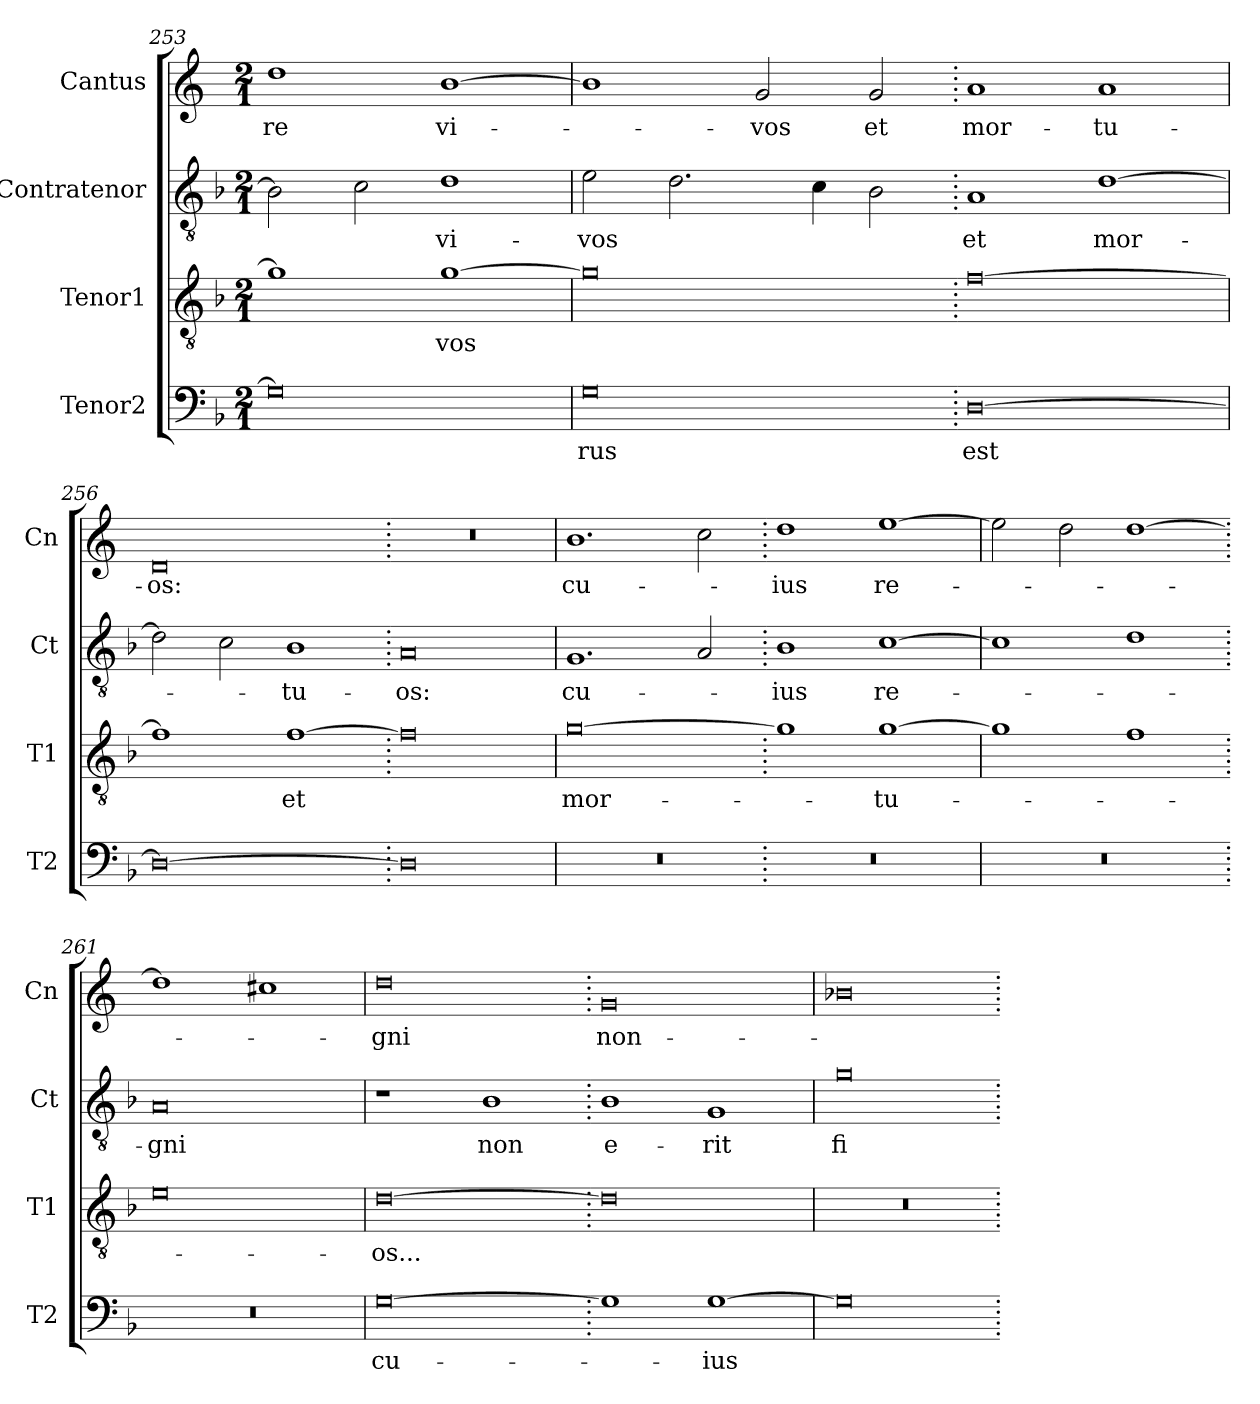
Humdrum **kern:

**kern	**text	**kern	**text	**kern	**text	**kern	**text
*part4	*part4	*part3	*part3	*part2	*part2	*part1	*part1
*staff4	*staff4	*staff3	*staff3	*staff2	*staff2	*staff1	*staff1
*I"Tenor2	*	*I"Tenor1	*	*I"Contratenor	*	*I"Cantus	*
*I'T2	*	*I'T1	*	*I'Ct	*	*I'Cn	*
*clefF4	*	*clefGv2	*	*clefGv2	*	*clefG2	*
*k[b-]	*	*k[b-]	*	*k[b-]	*	*k[]	*
*M2/1	*	*M2/1	*	*M2/1	*	*M2/1	*
=253	=253	=253	=253	=253	=253	=253	=253
0G]	.	1g]	.	2B-\]	.	1dd	-re
.	.	.	.	2c\	.	.	.
.	.	[1g	-vos	1d	vi-	[1b	vi-
=254	=254	=254	=254	=254	=254	=254	=254
0G	-rus	0g]	.	2e\	-vos	1b]	.
.	.	.	.	2.d\	.	.	.
.	.	.	.	.	.	2g/	-vos
.	.	.	.	4c\	.	.	.
.	.	.	.	2B-\	.	2g/	et
=255.	=255.	=255.	=255.	=255.	=255.	=255.	=255.
[0D	est	[0f	.	1A	et	1a	mor-
.	.	.	.	[1d	mor-	1a	-tu-
=256	=256	=256	=256	=256	=256	=256	=256
0D_	.	1f]	.	2d\]	.	0d	-os:
.	.	.	.	2c\	.	.	.
.	.	[1f	et	1B-	-tu-	.	.
=257.	=257.	=257.	=257.	=257.	=257.	=257.	=257.
0D]	.	0f]	.	0A	-os:	0r	.
=258	=258	=258	=258	=258	=258	=258	=258
0r	.	[0g	mor-	1.G	cu-	1.b	cu-
.	.	.	.	2A/	.	2cc\	.
=259.	=259.	=259.	=259.	=259.	=259.	=259.	=259.
0r	.	1g]	.	1B-	-ius	1dd	-ius
.	.	[1g	-tu-	[1c	re-	[1ee	re-
=260	=260	=260	=260	=260	=260	=260	=260
0r	.	1g]	.	1c]	.	2ee\]	.
.	.	.	.	.	.	2dd\	.
.	.	1f	.	1d	.	[1dd	.
=261.	=261.	=261.	=261.	=261.	=261.	=261.	=261.
0r	.	0e	.	0A	-gni	1dd]	.
.	.	.	.	.	.	1cc#X	.
=262	=262	=262	=262	=262	=262	=262	=262
[0G	cu-	[0d	-os...	1r	.	0dd	-gni
.	.	.	.	1B-	non	.	.
=263.	=263.	=263.	=263.	=263.	=263.	=263.	=263.
1G]	.	0d]	.	1B-	e-	0g	non-
[1G	-ius	.	.	1G	-rit	.	.
=264	=264	=264	=264	=264	=264	=264	=264
0G]	.	0r	.	0g	fi-	0b-X	.
=.	=.	=.	=.	=.	=.	=.	=.
*-	*-	*-	*-	*-	*-	*-	*-
